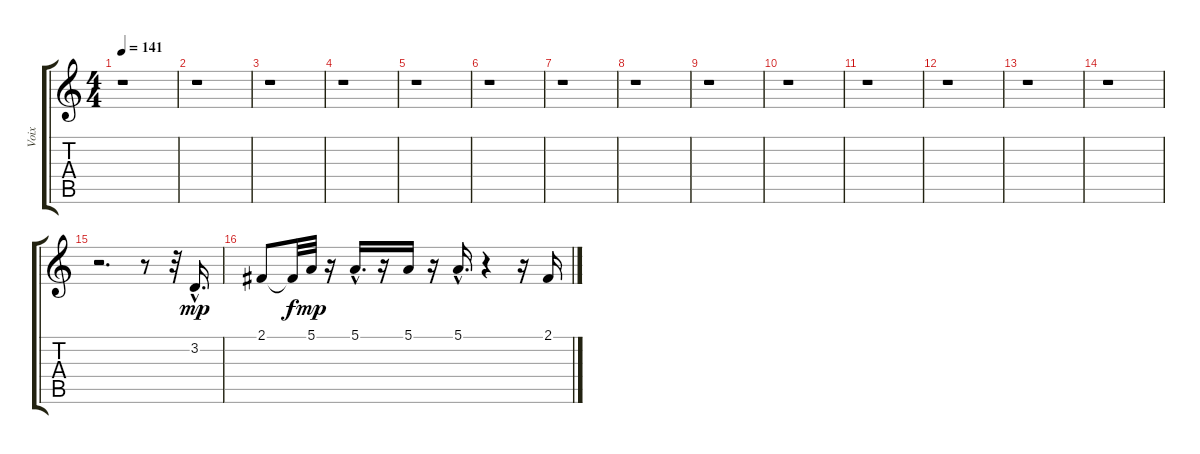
\track ("Voix" "Voix") {instrument flute}
\staff {score tabs}
\tuning (E4 B3 G3 D3 A2 E2) {hide}
\ts (4 4)
\tempo 141
\clef g2
\ks c
r.1{dy f} |
r.1 |
r.1 |
r.1 |
r.1 |
r.1 |
r.1 |
r.1 |
r.1 |
r.1 |
r.1 |
r.1 |
r.1 |
r.1 |
r.2{d} r.8 r.32 3.2{hac}.16{d dy mp} |
2.1.8 2.1{t}.32{dy f} 5.1.32{dy mp} r.16 5.1{hac}.16{d} r.16 5.1.16 r.16 5.1{hac}.16{d} r.4 r.16 2.1.16
